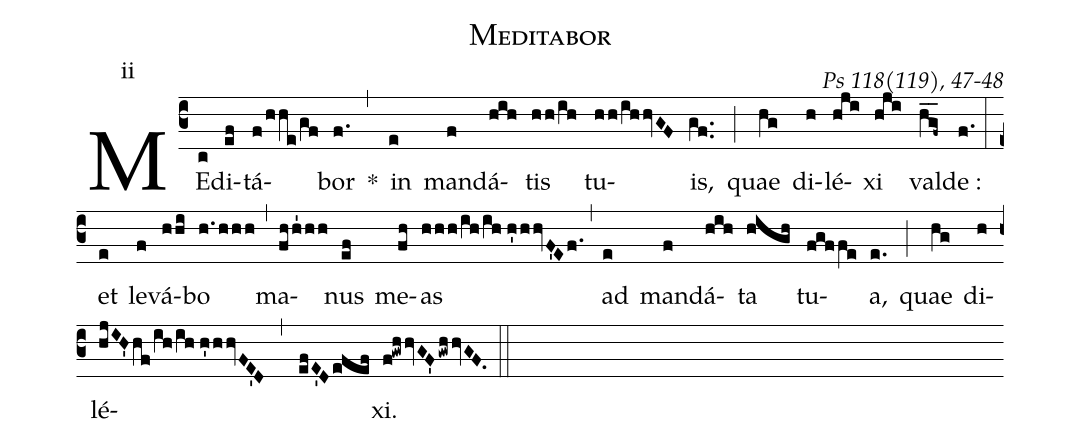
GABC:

name:Meditabor;
commentary: Ps 118(119), 47-48;
mode:ii;
%%
(c3) ME(c)di(ef)tá(f/hhe/gf)bor(f.) *(,) in(e) man(f)dá(hih)tis(hh/ih) tu(hh/ihhvGF)is,(gf..) (;) quae(hg) di(h)lé(hji)xi(hji) val(hg__f~)de :(f.) (:) et(e) le(f)vá(hhi)bo(h.hhh) (,) ma(fhh'1hh)nus(ef) me(fh)as(hhh/ih/ih//h'hhvF'Ef.) (,) ad(e) man(f)dá(hih)ta(high) tu(fgffe)a,(e.) (;) quae(hg) di(h)lé(hjIH'hf/ih/ih//h'hhvFE'D//,//efE'Defef)xi.(f!gwhhvGF'gwhhvGF.) (::)
